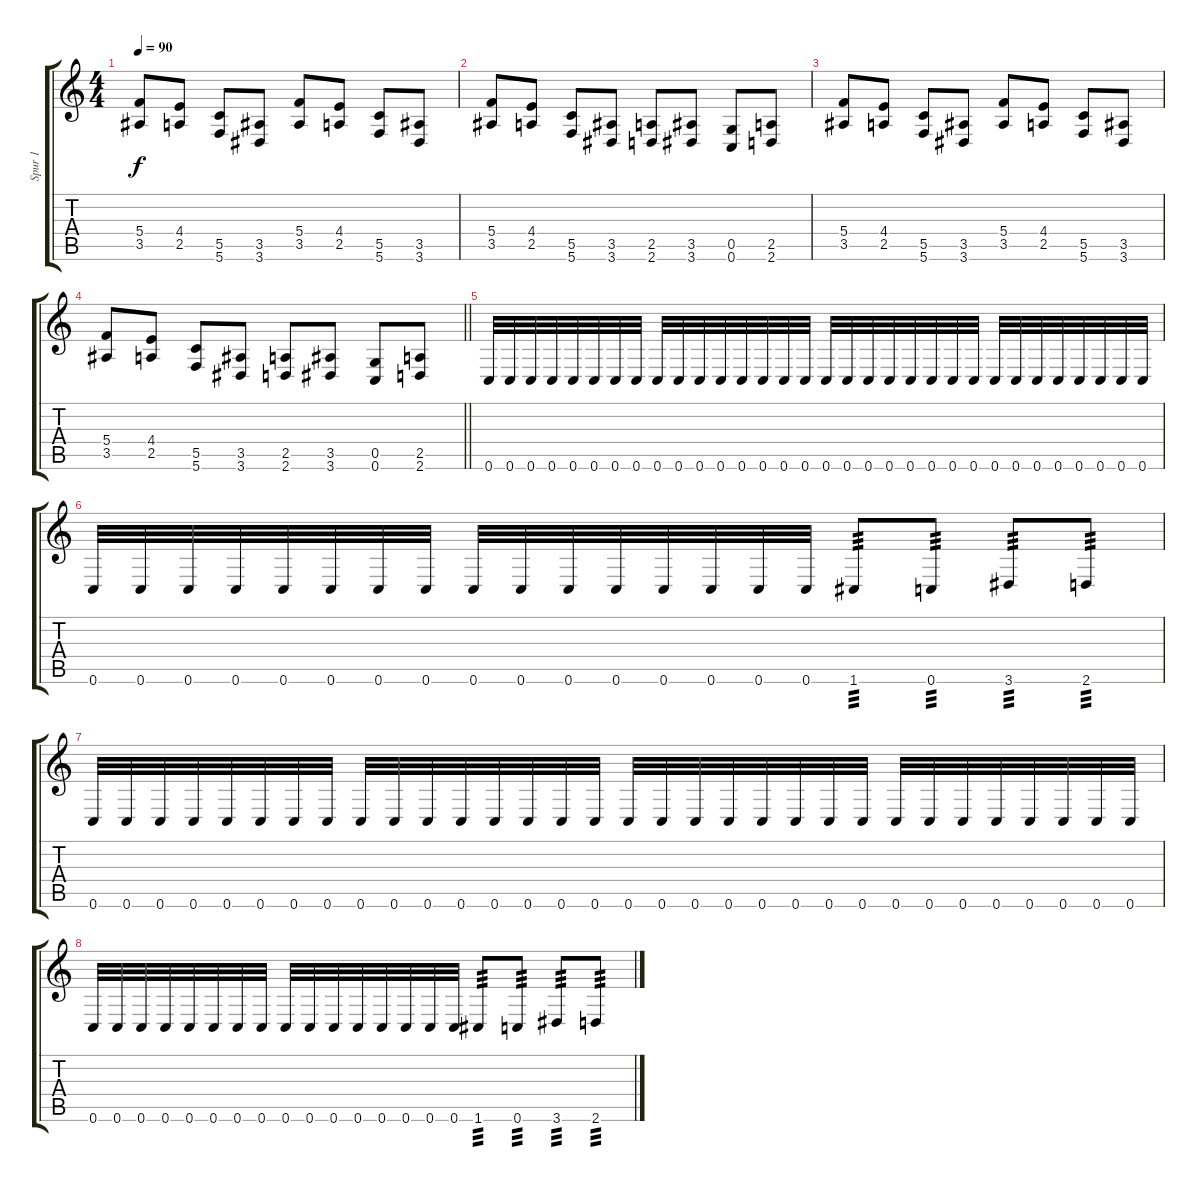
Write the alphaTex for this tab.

\track ("Spur 1" "Spur 1") {instrument distortionguitar}
\staff {score tabs}
\tuning (D4 A3 F3 C3 G2 C2) {hide}
\ts (4 4)
\tempo 90
\clef g2
\ks c
(5.4 3.5).8{dy f} (4.4 2.5).8 (5.5 5.6).8 (3.5 3.6).8 (5.4 3.5).8 (4.4 2.5).8 (5.5 5.6).8 (3.5 3.6).8 |
(5.4 3.5).8 (4.4 2.5).8 (5.5 5.6).8 (3.5 3.6).8 (2.5 2.6).8 (3.5 3.6).8 (0.5 0.6).8 (2.5 2.6).8 |
(5.4 3.5).8 (4.4 2.5).8 (5.5 5.6).8 (3.5 3.6).8 (5.4 3.5).8 (4.4 2.5).8 (5.5 5.6).8 (3.5 3.6).8 |
\barLineRight lightlight
(5.4 3.5).8 (4.4 2.5).8 (5.5 5.6).8 (3.5 3.6).8 (2.5 2.6).8 (3.5 3.6).8 (0.5 0.6).8 (2.5 2.6).8 |
0.6.32 0.6.32 0.6.32 0.6.32 0.6.32 0.6.32 0.6.32 0.6.32 0.6.32 0.6.32 0.6.32 0.6.32 0.6.32 0.6.32 0.6.32 0.6.32 0.6.32 0.6.32 0.6.32 0.6.32 0.6.32 0.6.32 0.6.32 0.6.32 0.6.32 0.6.32 0.6.32 0.6.32 0.6.32 0.6.32 0.6.32 0.6.32 |
0.6.32 0.6.32 0.6.32 0.6.32 0.6.32 0.6.32 0.6.32 0.6.32 0.6.32 0.6.32 0.6.32 0.6.32 0.6.32 0.6.32 0.6.32 0.6.32 1.6.8{tp 3} 0.6.8{tp 3} 3.6.8{tp 3} 2.6.8{tp 3} |
0.6.32 0.6.32 0.6.32 0.6.32 0.6.32 0.6.32 0.6.32 0.6.32 0.6.32 0.6.32 0.6.32 0.6.32 0.6.32 0.6.32 0.6.32 0.6.32 0.6.32 0.6.32 0.6.32 0.6.32 0.6.32 0.6.32 0.6.32 0.6.32 0.6.32 0.6.32 0.6.32 0.6.32 0.6.32 0.6.32 0.6.32 0.6.32 |
0.6.32 0.6.32 0.6.32 0.6.32 0.6.32 0.6.32 0.6.32 0.6.32 0.6.32 0.6.32 0.6.32 0.6.32 0.6.32 0.6.32 0.6.32 0.6.32 1.6.8{tp 3} 0.6.8{tp 3} 3.6.8{tp 3} 2.6.8{tp 3}
